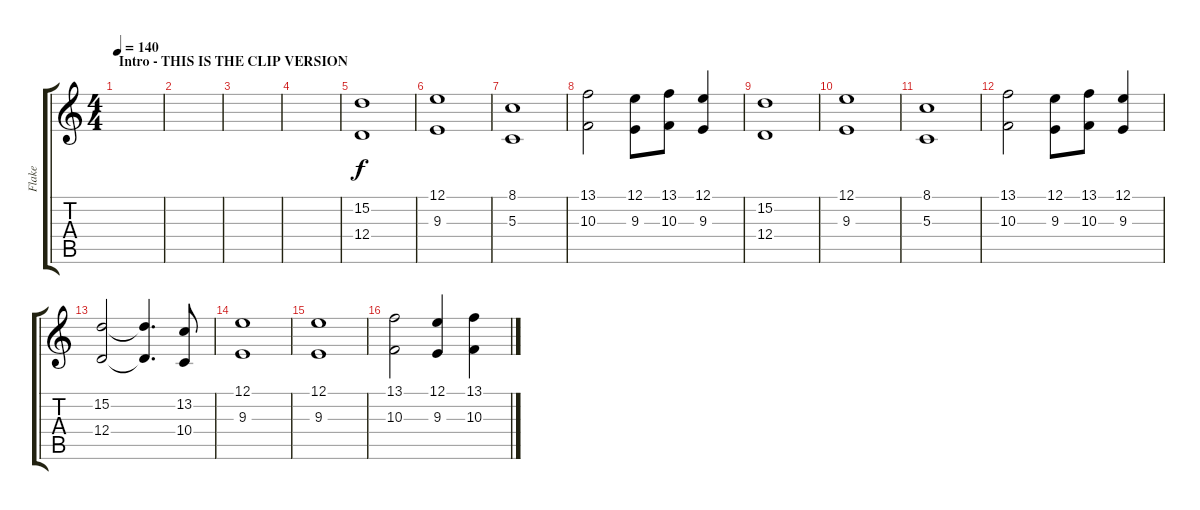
\track ("Flake" "Flake") {instrument pad4choir}
\staff {score tabs}
\tuning (E4 B3 G3 D3 A2 E2) {hide}
\ts (4 4)
\section ("" "Intro - THIS IS THE CLIP VERSION")
\tempo 140
\clef g2
\ks c
|
|
|
|
(15.2 12.4).1 |
(12.1 9.3).1 |
(8.1 5.3).1 |
(13.1 10.3).2 (12.1 9.3).8 (13.1 10.3).8 (12.1 9.3).4 |
(15.2 12.4).1 |
(12.1 9.3).1 |
(8.1 5.3).1 |
(13.1 10.3).2 (12.1 9.3).8 (13.1 10.3).8 (12.1 9.3).4 |
(15.2 12.4).2 (15.2{t} 12.4{t}).4{d} (13.2 10.4).8 |
(12.1 9.3).1 |
(12.1 9.3).1 |
(13.1 10.3).2 (12.1 9.3).4 (13.1 10.3).4
